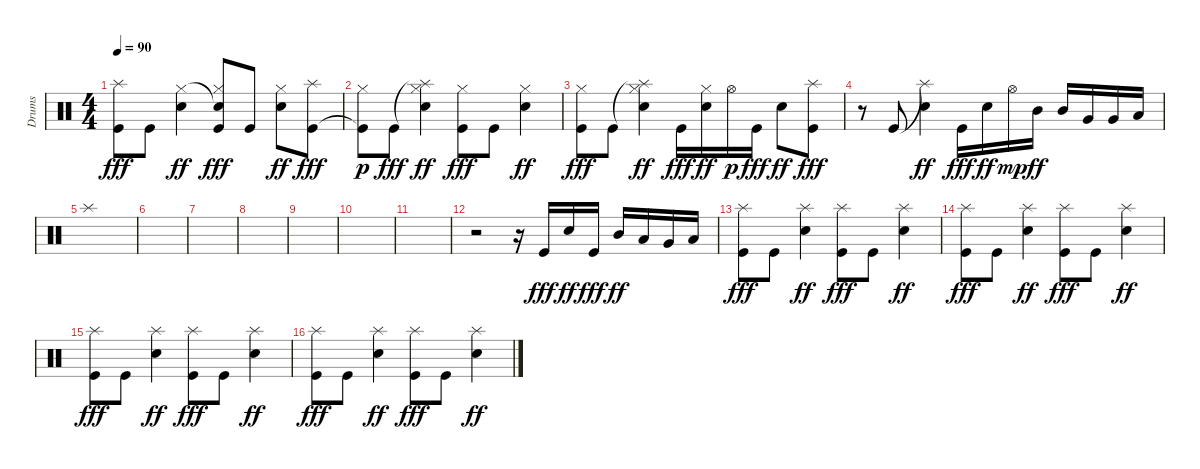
\track ("Drums" "Drums") {instrument percussion}
\staff {score}
\articulation defaults
\ts (4 4)
\tempo 90
\clef neutral
\ks c
("Splash (hit)" "Kick (hit)").8{dy fff} "Kick (hit)".8 ("Hi-Hat (closed)" "Snare (hit) 2").4{dy ff} ("Snare (hit)"{t} "Hi-Hat (closed)" "Kick (hit)").8{dy fff} "Kick (hit)".8 ("Hi-Hat (closed)" "Snare (hit) 2").8{dy ff} ("Splash (hit)" "Kick (hit)").8{dy fff} |
("Hi-Hat (closed)" "Kick (hit)"{t}).8{dy p} "Kick (hit)".8{dy fff} ("Splash (hit)"{t} "Hi-Hat (closed)" "Snare (hit) 2").4{dy ff} ("Hi-Hat (closed)" "Kick (hit)").8{dy fff} "Kick (hit)".8 ("Hi-Hat (closed)" "Snare (hit) 2").4{dy ff} |
("Hi-Hat (closed)" "Kick (hit)").8{dy fff} "Kick (hit)".8 ("Splash (hit)"{t} "Hi-Hat (closed)" "Snare (hit) 2").4{dy ff} "Kick (hit)".16{dy fff} ("Hi-Hat (closed)" "Snare (hit) 2").16{dy ff} "Hi-Hat (open)".16{dy p} "Kick (hit)".16{dy fff} "Snare (hit) 2".8{dy ff} ("Splash (hit)" "Kick (hit)").8{dy fff} |
r.8 "Kick (hit)".8 ("Splash (hit)"{t} "Snare (hit) 2").4{dy ff} "Kick (hit)".16{dy fff} "Snare (hit) 2".16{dy ff} "Hi-Hat (open)".16{dy mp} "Mid Tom (hit)".16{dy ff} "Mid Tom (hit)".16 "Very Low Tom (hit)".16 "Very Low Tom (hit)".16 "Low Floor Tom (hit)".16 |
"Splash (hit)".1 |
|
|
|
|
|
|
r.2 r.16 "Kick (hit)".16{dy fff} "Snare (hit) 2".16{dy ff} "Kick (hit)".16{dy fff} "Mid Tom (hit)".16{dy ff} "Low Tom (hit)".16 "Very Low Tom (hit)".16 "Low Floor Tom (hit)".16 |
("Splash (hit)" "Kick (hit)").8{dy fff} "Kick (hit)".8 ("Splash (hit)" "Snare (hit) 2").4{dy ff} ("Splash (hit)" "Kick (hit)").8{dy fff} "Kick (hit)".8 ("Splash (hit)" "Snare (hit) 2").4{dy ff} |
("Splash (hit)" "Kick (hit)").8{dy fff} "Kick (hit)".8 ("Splash (hit)" "Snare (hit) 2").4{dy ff} ("Splash (hit)" "Kick (hit)").8{dy fff} "Kick (hit)".8 ("Splash (hit)" "Snare (hit) 2").4{dy ff} |
("Splash (hit)" "Kick (hit)").8{dy fff} "Kick (hit)".8 ("Splash (hit)" "Snare (hit) 2").4{dy ff} ("Splash (hit)" "Kick (hit)").8{dy fff} "Kick (hit)".8 ("Splash (hit)" "Snare (hit) 2").4{dy ff} |
("Splash (hit)" "Kick (hit)").8{dy fff} "Kick (hit)".8 ("Splash (hit)" "Snare (hit) 2").4{dy ff} ("Splash (hit)" "Kick (hit)").8{dy fff} "Kick (hit)".8 ("Splash (hit)" "Snare (hit) 2").4{dy ff}
